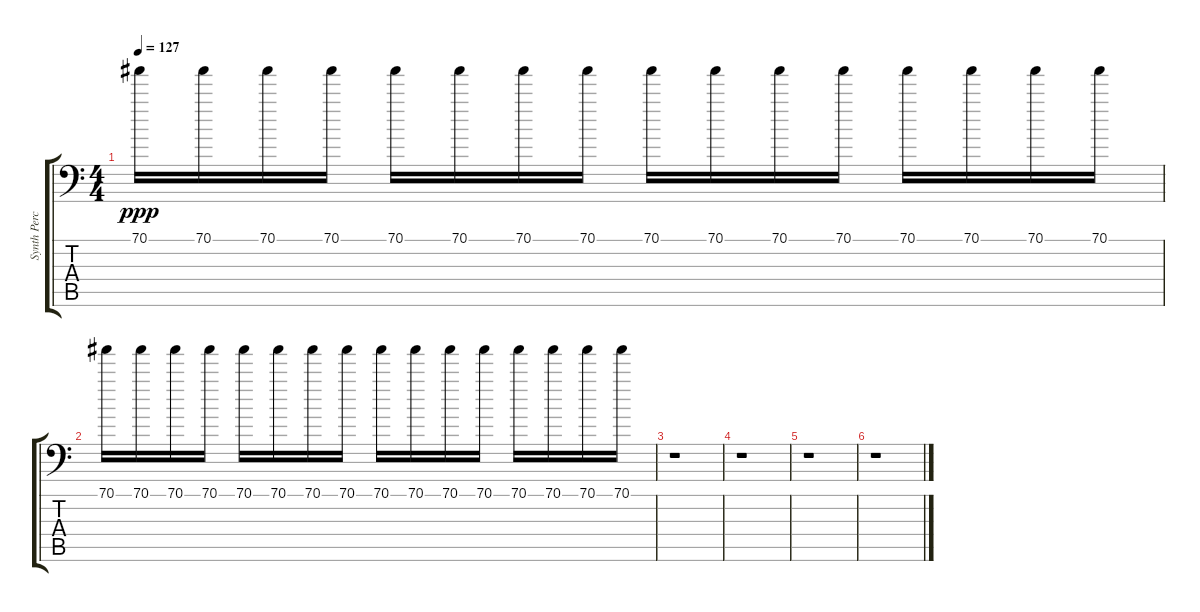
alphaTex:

\track ("Synth Percussion" "Synth Perc") {instrument acousticgrandpiano}
\staff {score tabs}
\tuning (C-1 C-1 C-1 C-1 C-1 C-1) {hide}
\ts (4 4)
\tempo 127
\clef f4
\ks c
70.1.16{dy ppp} 70.1.16 70.1.16 70.1.16 70.1.16 70.1.16 70.1.16 70.1.16 70.1.16 70.1.16 70.1.16 70.1.16 70.1.16 70.1.16 70.1.16 70.1.16 |
70.1.16 70.1.16 70.1.16 70.1.16 70.1.16 70.1.16 70.1.16 70.1.16 70.1.16 70.1.16 70.1.16 70.1.16 70.1.16 70.1.16 70.1.16 70.1.16 |
r.1 |
r.1 |
r.1 |
r.1
